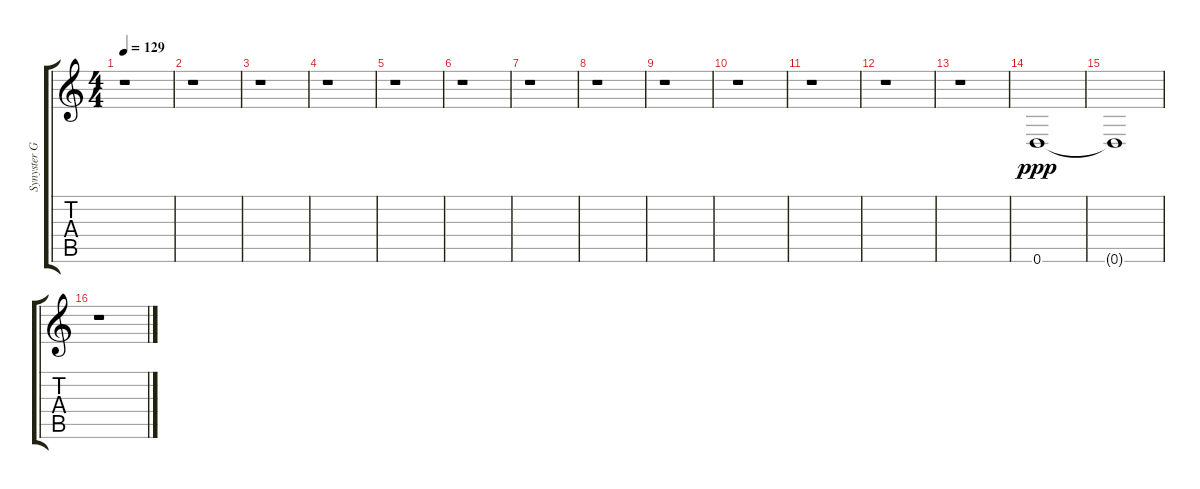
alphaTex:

\track ("Synyster Gates (Lead Guitar 2)" "Synyster G") {instrument distortionguitar}
\staff {score tabs}
\tuning (E4 B3 G3 D3 A2 D2) {hide}
\ts (4 4)
\tempo 129
\clef g2
\ks c
r.1{dy ppp} |
r.1 |
r.1 |
r.1 |
r.1 |
r.1 |
r.1 |
r.1 |
r.1 |
r.1 |
r.1 |
r.1 |
r.1 |
0.6.1 |
0.6{t}.1 |
r.1
